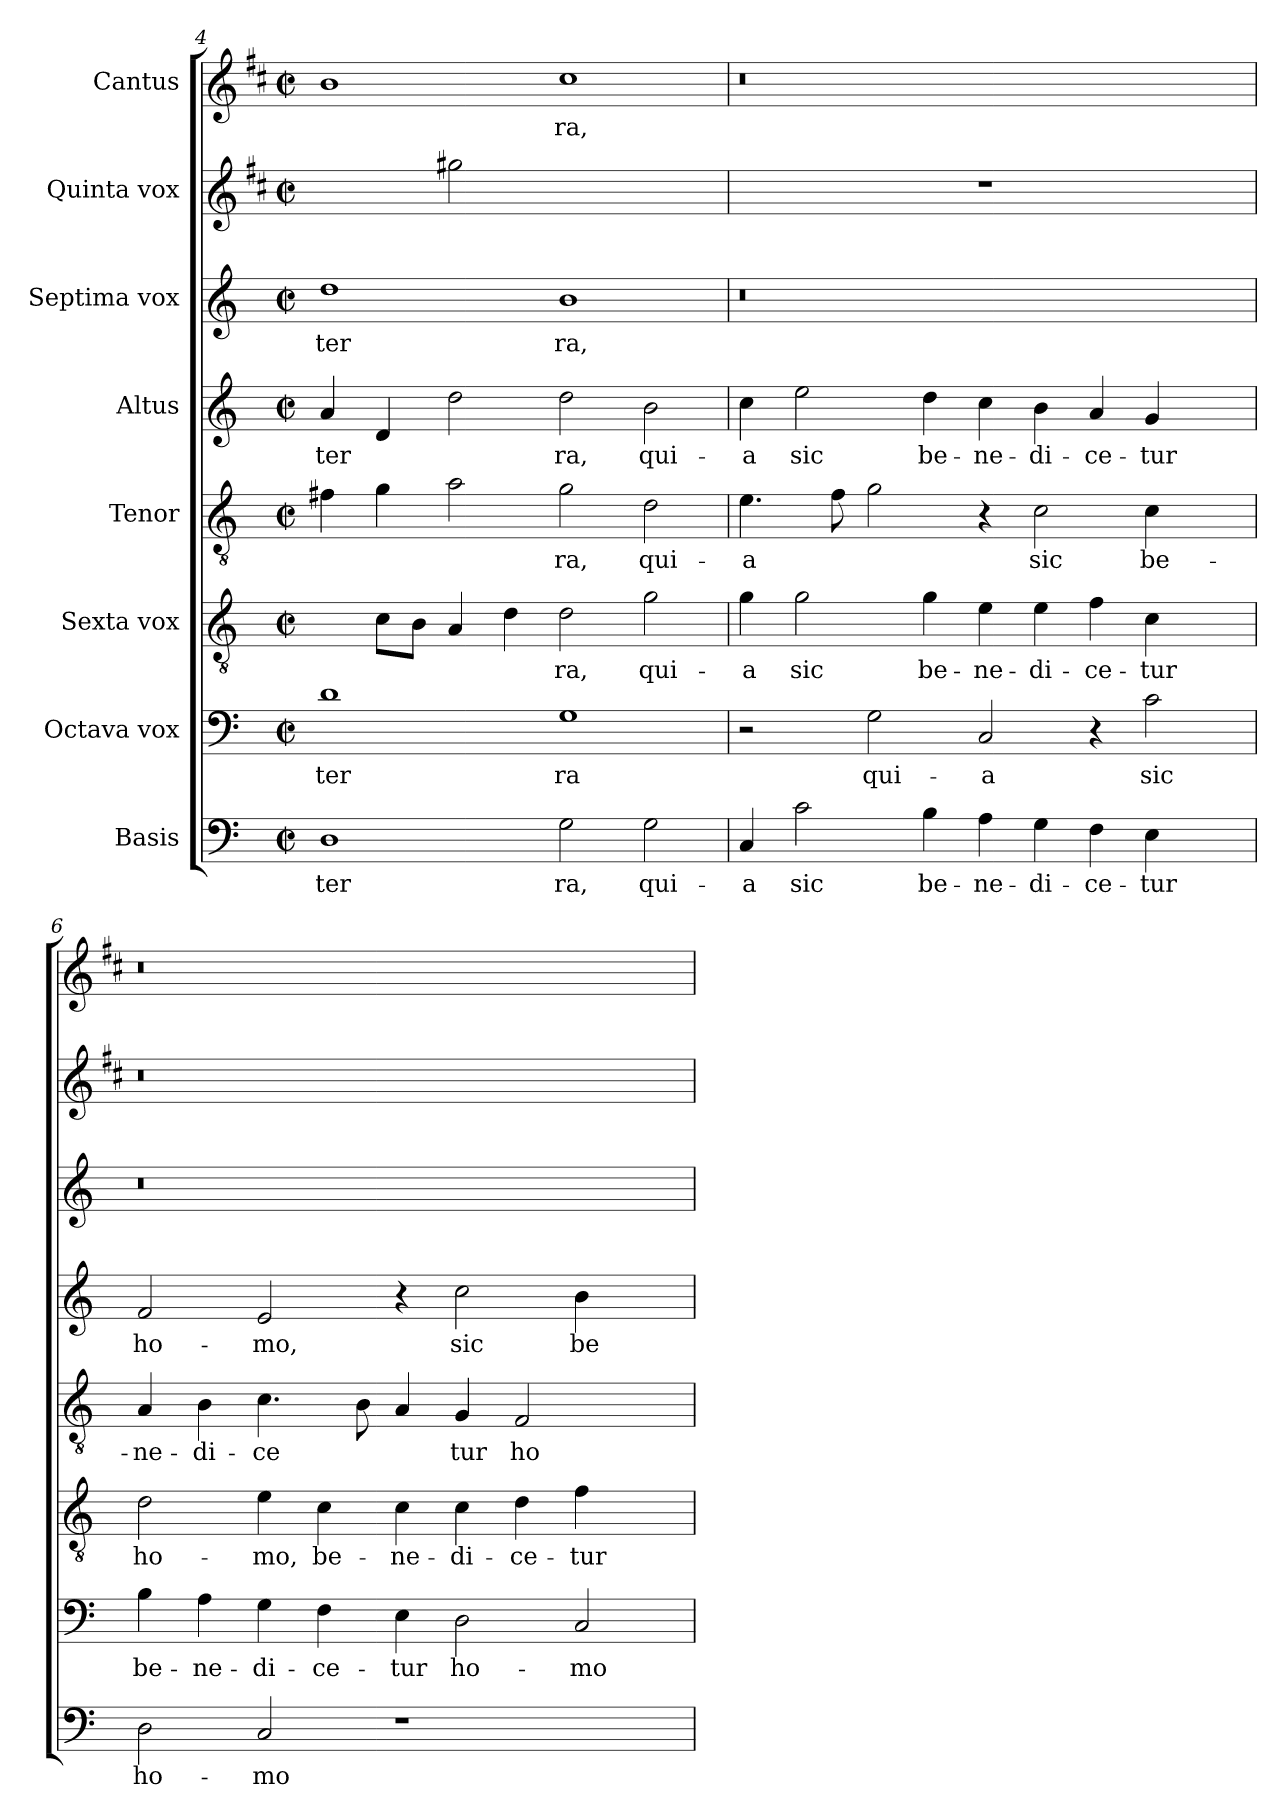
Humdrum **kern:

**kern	**text	**kern	**text	**kern	**text	**kern	**text	**kern	**text	**kern	**text	**kern	**text	**kern	**text
*part8	*part8	*part7	*part7	*part6	*part6	*part5	*part5	*part4	*part4	*part3	*part3	*part2	*part2	*part1	*part1
*staff8	*staff8	*staff7	*staff7	*staff6	*staff6	*staff5	*staff5	*staff4	*staff4	*staff3	*staff3	*staff2	*staff2	*staff1	*staff1
*I"Basis	*	*I"Octava vox	*	*I"Sexta vox	*	*I"Tenor	*	*I"Altus	*	*I"Septima vox	*	*I"Quinta vox	*	*I"Cantus	*
!!LO:LB:g=z
*clefF4	*	*clefF4	*	*clefGv2	*	*clefGv2	*	*clefG2	*	*clefG2	*	*clefG2	*	*clefG2	*
*	*	*	*	*	*	*	*	*	*	*	*	*ITrd1c2	*	*ITrd1c2	*
*k[]	*	*k[]	*	*k[]	*	*k[]	*	*k[]	*	*k[]	*	*k[]	*	*k[]	*
*C:	*	*C:	*	*C:	*	*C:	*	*C:	*	*C:	*	*C:	*	*C:	*
*M4/2	*	*M4/2	*	*M4/2	*	*M4/2	*	*M4/2	*	*M4/2	*	*M4/2	*	*M4/2	*
*met(c|)	*	*met(c|)	*	*met(c|)	*	*met(c|)	*	*met(c|)	*	*met(c|)	*	*met(c|)	*	*met(c|)	*
=4	=4	=4	=4	=4	=4	=4	=4	=4	=4	=4	=4	=4	=4	=4	=4
!	!LO:LY:b	!	!LO:LY:b	!	!	!	!	!	!LO:LY:b	!	!LO:LY:b	!	!	!	!
1D	ter	1d	ter	4dyy]	.	4f#X	.	4a	ter	1dd	ter	2ggyy]	.	1a	.
.	.	.	.	8cL	.	4g	.	4d	.	.	.	.	.	.	.
.	.	.	.	8BJ	.	.	.	.	.	.	.	.	.	.	.
.	.	.	.	4A	.	2a	.	2dd	.	.	.	2ff#	.	.	.
.	.	.	.	4d	.	.	.	.	.	.	.	.	.	.	.
!	!LO:LY:b	!	!LO:LY:b	!	!LO:LY:b	!	!LO:LY:b	!	!LO:LY:b	!	!LO:LY:b	!	!LO:LY:b	!	!LO:LY:b
2G	ra,	1G	ra	2d	ra,	2g	ra,	2dd	ra,	1b	ra,	[1ggyy	ra,	1b	ra,
!	!LO:LY:b	!	!	!	!LO:LY:b	!	!LO:LY:b	!	!LO:LY:b	!	!	!	!	!	!
2G	qui-	.	.	2g	qui-	2d	qui-	2b	qui-	.	.	.	.	.	.
=5	=5	=5	=5	=5	=5	=5	=5	=5	=5	=5	=5	=5	=5	=5	=5
!	!LO:LY:b	!	!	!	!LO:LY:b	!	!LO:LY:b	!	!LO:LY:b	!	!	!	!	!	!
4C	-a	2r	.	4g	-a	4.e	-a	4cc	-a	0r	.	2.ggyy_	.	0r	.
!	!LO:LY:b	!	!	!	!LO:LY:b	!	!	!	!LO:LY:b	!	!	!	!	!	!
2c	sic	.	.	2g	sic	.	.	2ee	sic	.	.	.	.	.	.
.	.	.	.	.	.	8f	.	.	.	.	.	.	.	.	.
!	!	!	!LO:LY:b	!	!	!	!	!	!	!	!	!	!	!	!
.	.	2G	qui-	.	.	2g	.	.	.	.	.	.	.	.	.
!	!LO:LY:b	!	!	!	!LO:LY:b	!	!	!	!LO:LY:b	!	!	!	!	!	!
4B	be-	.	.	4g	be-	.	.	4dd	be-	.	.	4ggyy]	.	.	.
!	!LO:LY:b	!	!LO:LY:b	!	!LO:LY:b	!	!	!	!LO:LY:b	!	!	!	!	!	!
4A	-ne-	2C	-a	4e	-ne-	4r	.	4cc	-ne-	.	.	1r	.	.	.
!	!LO:LY:b	!	!	!	!LO:LY:b	!	!LO:LY:b	!	!LO:LY:b	!	!	!	!	!	!
4G	-di-	.	.	4e	-di-	2c	sic	4b	-di-	.	.	.	.	.	.
!	!LO:LY:b	!	!	!	!LO:LY:b	!	!	!	!LO:LY:b	!	!	!	!	!	!
4F	-ce-	4r	.	4f	-ce-	.	.	4a	-ce-	.	.	.	.	.	.
!	!LO:LY:b	!	!LO:LY:b	!	!LO:LY:b	!	!LO:LY:b	!	!LO:LY:b	!	!	!	!	!	!
4E	-tur	2c	sic	4c	-tur	4c	be-	4g	-tur	.	.	.	.	.	.
4ryy	.	.	.	4ryy	.	4ryy	.	4ryy	.	4ryy	.	4ryy	.	4ryy	.
=6	=6	=6	=6	=6	=6	=6	=6	=6	=6	=6	=6	=6	=6	=6	=6
!	!LO:LY:b	!	!LO:LY:b	!	!LO:LY:b	!	!LO:LY:b	!	!LO:LY:b	!	!	!	!	!	!
2D	ho-	4B	be-	2d	ho-	4A	-ne-	2f	ho-	0r	.	0r	.	0r	.
!	!	!	!LO:LY:b	!	!	!	!LO:LY:b	!	!	!	!	!	!	!	!
.	.	4A	-ne-	.	.	4B	-di-	.	.	.	.	.	.	.	.
!	!LO:LY:b	!	!LO:LY:b	!	!LO:LY:b	!	!LO:LY:b	!	!LO:LY:b	!	!	!	!	!	!
2C	-mo	4G	-di-	4e	-mo,	4.c	-ce	2e	-mo,	.	.	.	.	.	.
!	!	!	!LO:LY:b	!	!LO:LY:b	!	!	!	!	!	!	!	!	!	!
.	.	4F	-ce-	4c	be-	.	.	.	.	.	.	.	.	.	.
.	.	.	.	.	.	8B	.	.	.	.	.	.	.	.	.
!	!	!	!LO:LY:b	!	!LO:LY:b	!	!	!	!	!	!	!	!	!	!
1r	.	4E	-tur	4c	-ne-	4A	.	4r	.	.	.	.	.	.	.
!	!	!	!LO:LY:b	!	!LO:LY:b	!	!LO:LY:b	!	!LO:LY:b	!	!	!	!	!	!
.	.	2D	ho-	4c	-di-	4G	tur	2cc	sic	.	.	.	.	.	.
!	!	!	!	!	!LO:LY:b	!	!LO:LY:b	!	!	!	!	!	!	!	!
.	.	.	.	4d	-ce-	2F	ho-	.	.	.	.	.	.	.	.
!	!	!	!LO:LY:b	!	!LO:LY:b	!	!	!	!LO:LY:b	!	!	!	!	!	!
.	.	2C	-mo	4f	-tur	.	.	4b	be-	.	.	.	.	.	.
4ryy	.	.	.	4ryy	.	4ryy	.	4ryy	.	4ryy	.	4ryy	.	4ryy	.
=	=	=	=	=	=	=	=	=	=	=	=	=	=	=	=
*-	*-	*-	*-	*-	*-	*-	*-	*-	*-	*-	*-	*-	*-	*-	*-
